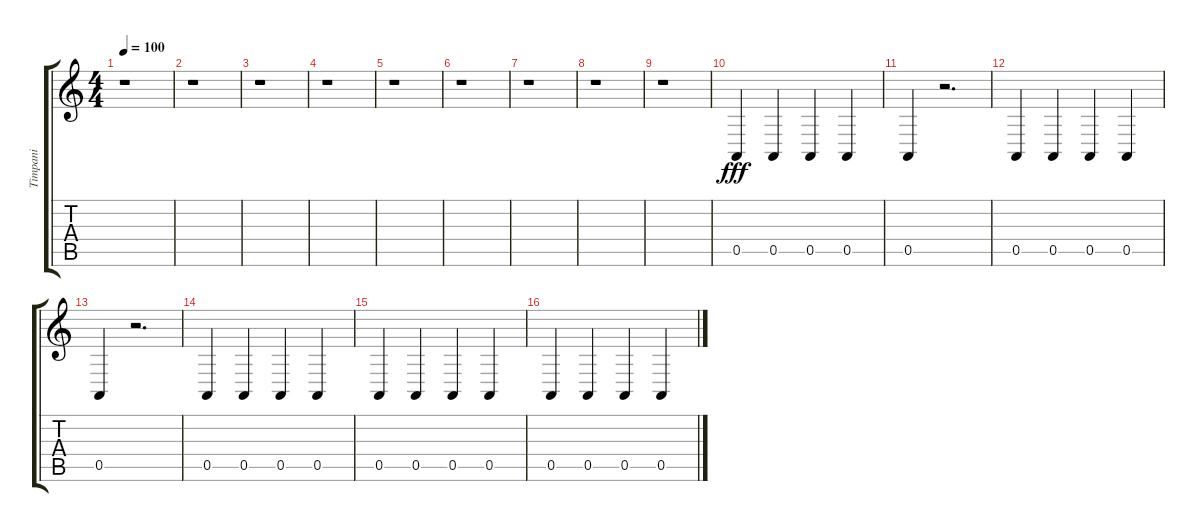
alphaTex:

\track ("Timpani" "Timpani") {instrument timpani}
\staff {score tabs}
\tuning (E4 B3 G3 D3 A2 E2) {hide}
\ts (4 4)
\tempo 100
\clef g2
\ks c
r.1{dy fff} |
r.1 |
r.1 |
r.1 |
r.1 |
r.1 |
r.1 |
r.1 |
r.1 |
0.5.4 0.5.4 0.5.4 0.5.4 |
0.5.4 r.2{d} |
0.5.4 0.5.4 0.5.4 0.5.4 |
0.5.4 r.2{d} |
0.5.4 0.5.4 0.5.4 0.5.4 |
0.5.4 0.5.4 0.5.4 0.5.4 |
0.5.4 0.5.4 0.5.4 0.5.4
